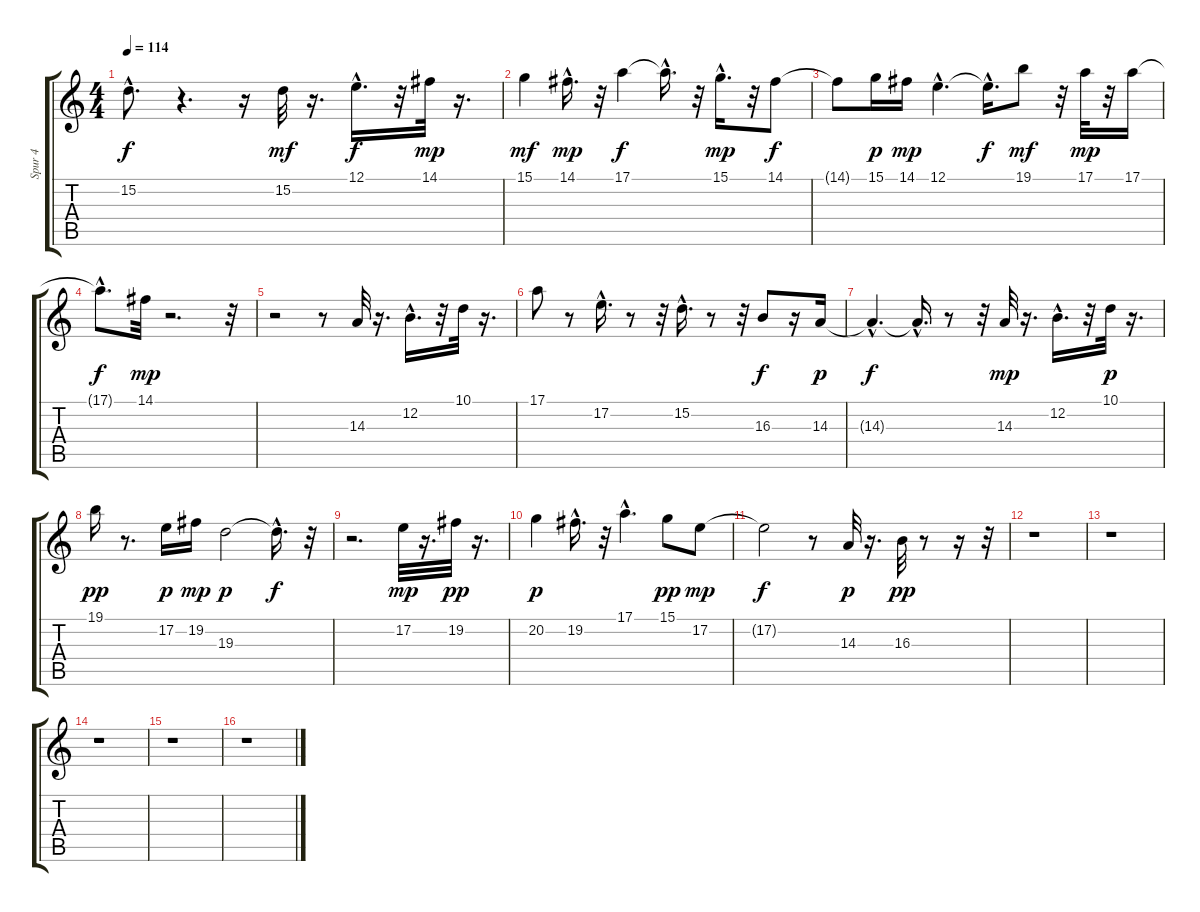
\track ("Spur 4" "Spur 4") {instrument lead8bassandlead}
\staff {score tabs}
\tuning (E4 B3 G3 D3 A2 E2) {hide}
\ts (4 4)
\tempo 114
\clef g2
\ks c
15.2{hac t}.8{d dy f} r.4{d} r.16 15.2.32{dy mf} r.16{d} 12.1{hac}.16{d dy f} r.32 14.1.32{dy mp} r.16{d} |
15.1.4{dy mf} 14.1{hac}.16{d dy mp} r.32 17.1.4{dy f} 17.1{hac t}.16{d} r.32 15.1{hac}.16{d dy mp} r.32 14.1.8{dy f} |
14.1{t}.8 15.1.16{dy p} 14.1.16{dy mp} 12.1{hac}.4{d} 12.1{hac t}.16{d dy f} 19.1.8{dy mf} r.32 17.1.32{dy mp} r.32 17.1.16 |
17.1{hac t}.8{d dy f} 14.1.32{dy mp} r.2{d} r.32 |
r.2 r.8 14.3.32 r.16{d} 12.2{hac}.16{d} r.32 10.1.32 r.16{d} |
17.1.8 r.8 17.2{hac}.16{d} r.8 r.32 15.2{hac}.16{d} r.8 r.32 16.3.8{dy f} r.16 14.3.16{dy p} |
14.3{hac t}.4{d dy f} 14.3{hac t}.16{d} r.8 r.32 14.3.32{dy mp} r.16{d} 12.2{hac}.16{d} r.32 10.1.32{dy p} r.16{d} |
19.1.16{dy pp} r.8{d} 17.2.16{dy p} 19.2.16{dy mp} 19.3.2{dy p} 19.3{hac t}.16{d dy f} r.32 |
r.2{d} 17.2.32{dy mp} r.16{d} 19.2.32{dy pp} r.16{d} |
20.2.4{dy p} 19.2{hac}.16{d} r.32 17.1{hac}.4{d} 15.1.8{dy pp} 17.2.8{dy mp} |
17.2{t}.2{dy f} r.8 14.3.32{dy p} r.16{d} 16.3.32{dy pp} r.8 r.16 r.32 |
r.1 |
r.1 |
r.1 |
r.1 |
r.1
